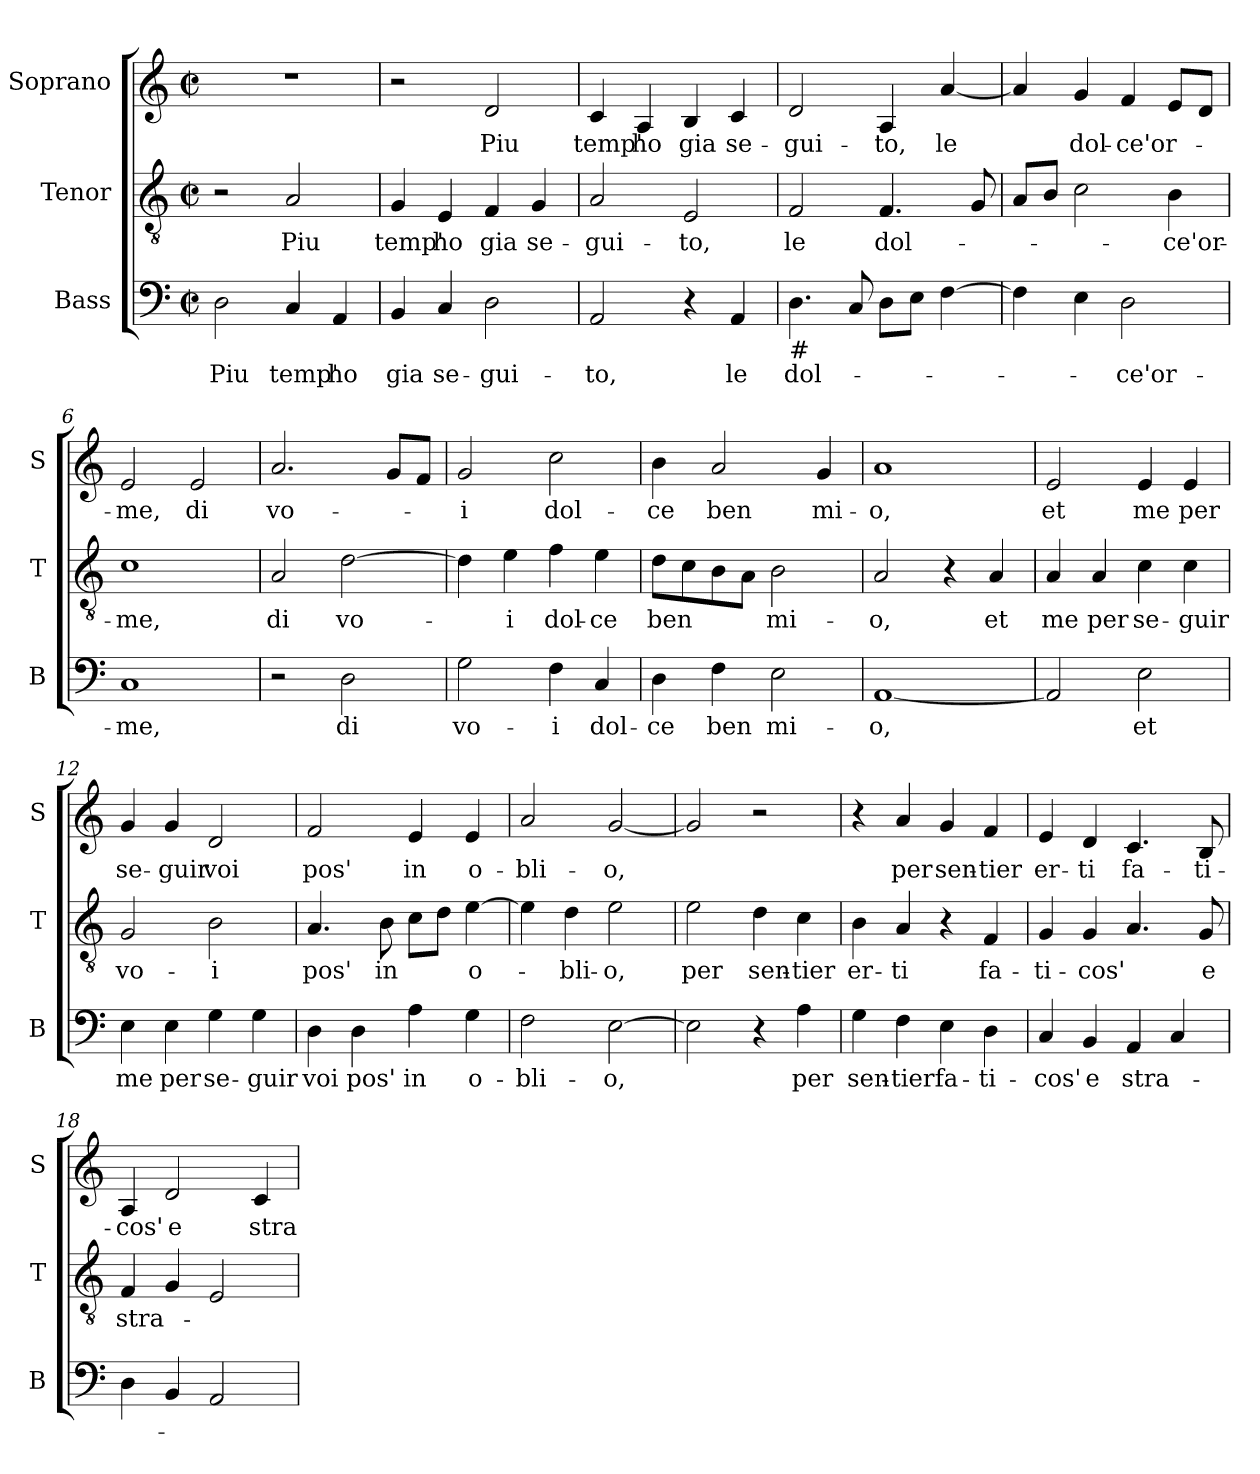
**kern	**text	**kern	**text	**kern	**text
*part3	*part3	*part2	*part2	*part1	*part1
*staff3	*staff3	*staff2	*staff2	*staff1	*staff1
*I"Bass	*	*I"Tenor	*	*I"Soprano	*
*I'B	*	*I'T	*	*I'S	*
*clefF4	*	*clefGv2	*	*clefG2	*
*k[]	*	*k[]	*	*k[]	*
*C:	*	*C:	*	*C:	*
*M2/2	*	*M2/2	*	*M2/2	*
*met(c|)	*	*met(c|)	*	*met(c|)	*
=1	=1	=1	=1	=1	=1
!	!LO:LY:b	!	!	!	!
2D\	Piu	2r	.	1r	.
!	!LO:LY:b	!	!LO:LY:b	!	!
4C/	temp'	2A/	Piu	.	.
!	!LO:LY:b	!	!	!	!
4AA/	ho	.	.	.	.
=2	=2	=2	=2	=2	=2
!	!LO:LY:b	!	!LO:LY:b	!	!
4BB/	gia	4G/	temp'	2r	.
!	!LO:LY:b	!	!LO:LY:b	!	!
4C/	se-	4E/	ho	.	.
!	!LO:LY:b	!	!LO:LY:b	!	!LO:LY:b
2D\	-gui-	4F/	gia	2d/	Piu
!	!	!	!LO:LY:b	!	!
.	.	4G/	se-	.	.
=3	=3	=3	=3	=3	=3
!	!LO:LY:b	!	!LO:LY:b	!	!LO:LY:b
2AA/	-to,	2A/	-gui-	4c/	temp'
!	!	!	!	!	!LO:LY:b
.	.	.	.	4A/	ho
!	!	!	!LO:LY:b	!	!LO:LY:b
4r	.	2E/	-to,	4B/	gia
!	!LO:LY:b	!	!	!	!LO:LY:b
4AA/	le	.	.	4c/	se-
=4	=4	=4	=4	=4	=4
!LO:TX:b:t=#	!	!	!	!	!
!	!LO:LY:b	!	!LO:LY:b	!	!LO:LY:b
4.D\	dol-	2F/	le	2d/	-gui-
8C/	.	.	.	.	.
!	!	!	!LO:LY:b	!	!LO:LY:b
8D\L	.	4.F/	dol-	4A/	-to,
8E\J	.	.	.	.	.
!	!	!	!	!	!LO:LY:b
[4F\	.	.	.	[4a/	le
.	.	8G/	.	.	.
=5	=5	=5	=5	=5	=5
4F\]	.	8A/L	.	4a/]	.
.	.	8B/J	.	.	.
!	!	!	!	!	!LO:LY:b
4E\	.	2c\	.	4g/	dol-
!	!LO:LY:b	!	!	!	!LO:LY:b
2D\	-ce'or-	.	.	4f/	-ce'or-
!	!	!	!LO:LY:b	!	!
.	.	4B\	-ce'or-	8e/L	.
.	.	.	.	8d/J	.
!!LO:LB:g=z
=6	=6	=6	=6	=6	=6
!	!LO:LY:b	!	!LO:LY:b	!	!LO:LY:b
1C	-me,	1c	-me,	2e/	-me,
!	!	!	!	!	!LO:LY:b
.	.	.	.	2e/	di
=7	=7	=7	=7	=7	=7
!	!	!	!LO:LY:b	!	!LO:LY:b
2r	.	2A/	di	2.a/	vo-
!	!LO:LY:b	!	!LO:LY:b	!	!
2D\	di	[2d\	vo-	.	.
.	.	.	.	8g/L	.
.	.	.	.	8f/J	.
=8	=8	=8	=8	=8	=8
!	!LO:LY:b	!	!	!	!LO:LY:b
2G\	vo-	4d\]	.	2g/	-i
!	!	!	!LO:LY:b	!	!
.	.	4e\	-i	.	.
!	!LO:LY:b	!	!LO:LY:b	!	!LO:LY:b
4F\	-i	4f\	dol-	2cc\	dol-
!	!LO:LY:b	!	!LO:LY:b	!	!
4C/	dol-	4e\	-ce	.	.
=9	=9	=9	=9	=9	=9
!	!LO:LY:b	!	!LO:LY:b	!	!LO:LY:b
4D\	-ce	8d\L	ben	4b\	-ce
.	.	8c\	.	.	.
!	!LO:LY:b	!	!	!	!LO:LY:b
4F\	ben	8B\	.	2a/	ben
.	.	8A\J	.	.	.
!	!LO:LY:b	!	!LO:LY:b	!	!
2E\	mi-	2B\	mi-	.	.
!	!	!	!	!	!LO:LY:b
.	.	.	.	4g/	mi-
=10	=10	=10	=10	=10	=10
!	!LO:LY:b	!	!LO:LY:b	!	!LO:LY:b
[1AA	-o,	2A/	-o,	1a	-o,
.	.	4r	.	.	.
!	!	!	!LO:LY:b	!	!
.	.	4A/	et	.	.
=11	=11	=11	=11	=11	=11
!	!	!	!LO:LY:b	!	!LO:LY:b
2AA/]	.	4A/	me	2e/	et
!	!	!	!LO:LY:b	!	!
.	.	4A/	per	.	.
!	!LO:LY:b	!	!LO:LY:b	!	!LO:LY:b
2E\	et	4c\	se-	4e/	me
!	!	!	!LO:LY:b	!	!LO:LY:b
.	.	4c\	-guir	4e/	per
!!LO:LB:g=z
=12	=12	=12	=12	=12	=12
!	!LO:LY:b	!	!LO:LY:b	!	!LO:LY:b
4E\	me	2G/	vo-	4g/	se-
!	!LO:LY:b	!	!	!	!LO:LY:b
4E\	per	.	.	4g/	-guir
!	!LO:LY:b	!	!LO:LY:b	!	!LO:LY:b
4G\	se-	2B\	-i	2d/	voi
!	!LO:LY:b	!	!	!	!
4G\	-guir	.	.	.	.
=13	=13	=13	=13	=13	=13
!	!LO:LY:b	!	!LO:LY:b	!	!LO:LY:b
4D\	voi	4.A/	pos'	2f/	pos'
!	!LO:LY:b	!	!	!	!
4D\	pos'	.	.	.	.
!	!	!	!LO:LY:b	!	!
.	.	8B\	in	.	.
!	!LO:LY:b	!	!	!	!LO:LY:b
4A\	in	8c\L	.	4e/	in
.	.	8d\J	.	.	.
!	!LO:LY:b	!	!LO:LY:b	!	!LO:LY:b
4G\	o-	[4e\	o-	4e/	o-
=14	=14	=14	=14	=14	=14
!	!LO:LY:b	!	!	!	!LO:LY:b
2F\	-bli-	4e\]	.	2a/	-bli-
!	!	!	!LO:LY:b	!	!
.	.	4d\	-bli-	.	.
!	!LO:LY:b	!	!LO:LY:b	!	!LO:LY:b
[2E\	-o,	2e\	-o,	[2g/	-o,
=15	=15	=15	=15	=15	=15
!	!	!	!LO:LY:b	!	!
2E\]	.	2e\	per	2g/]	.
!	!	!	!LO:LY:b	!	!
4r	.	4d\	sen-	2r	.
!	!LO:LY:b	!	!LO:LY:b	!	!
4A\	per	4c\	-tier	.	.
=16	=16	=16	=16	=16	=16
!	!LO:LY:b	!	!LO:LY:b	!	!
4G\	sen-	4B\	er-	4r	.
!	!LO:LY:b	!	!LO:LY:b	!	!LO:LY:b
4F\	-tier	4A/	-ti	4a/	per
!	!LO:LY:b	!	!	!	!LO:LY:b
4E\	fa-	4r	.	4g/	sen-
!	!LO:LY:b	!	!LO:LY:b	!	!LO:LY:b
4D\	-ti-	4F/	fa-	4f/	-tier
=17	=17	=17	=17	=17	=17
!	!LO:LY:b	!	!LO:LY:b	!	!LO:LY:b
4C/	-cos'	4G/	-ti-	4e/	er-
!	!LO:LY:b	!	!LO:LY:b	!	!LO:LY:b
4BB/	e	4G/	-cos'	4d/	-ti
!	!LO:LY:b	!	!	!	!LO:LY:b
4AA/	stra-	4.A/	.	4.c/	fa-
4C/	.	.	.	.	.
!	!	!	!LO:LY:b	!	!LO:LY:b
.	.	8G/	e	8B/	-ti-
!!LO:PB:g=z
=18	=18	=18	=18	=18	=18
!	!	!	!LO:LY:b	!	!LO:LY:b
4D\	.	4F/	stra-	4A/	-cos'
!	!	!	!	!	!LO:LY:b
4BB/	.	4G/	.	2d/	e
2AA/	.	2E/	.	.	.
!	!	!	!	!	!LO:LY:b
.	.	.	.	4c/	stra-
=	=	=	=	=	=
*-	*-	*-	*-	*-	*-
